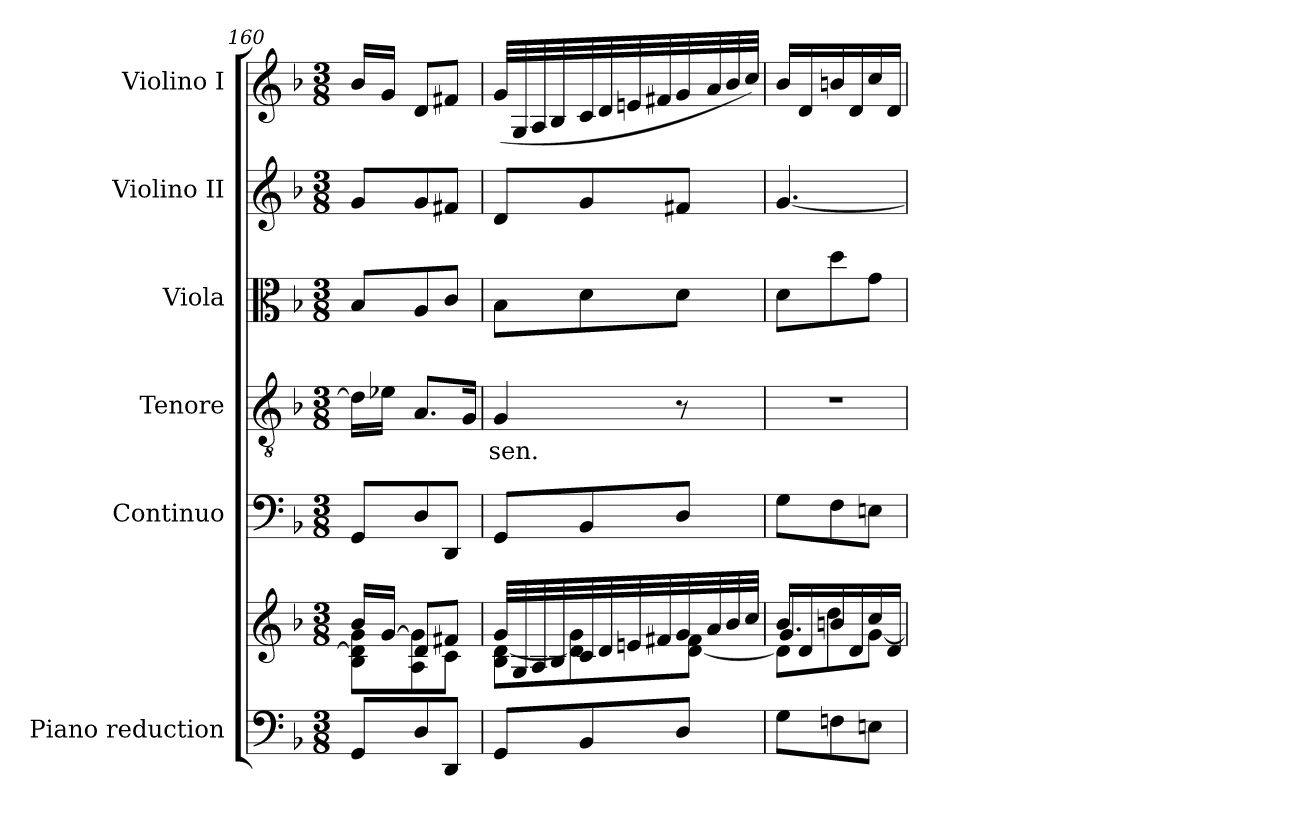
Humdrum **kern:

**kern	**kern	**dynam	**kern	**kern	**text	**kern	**kern	**kern
*part6	*part6	*part6	*part5	*part4	*part4	*part3	*part2	*part1
*staff7	*staff6	*staff6/7	*staff5	*staff4	*staff4	*staff3	*staff2	*staff1
*I"Piano reduction	*	*	*I"Continuo	*I"Tenore	*	*I"Viola	*I"Violino II	*I"Violino I
*I'Pno	*	*	*	*	*	*I'Vla	*I'Vln	*I'Vln
*clefF4	*clefG2	*	*clefF4	*clefGv2	*	*clefC3	*clefG2	*clefG2
*k[b-]	*k[b-]	*	*k[b-]	*k[b-]	*	*k[b-]	*k[b-]	*k[b-]
*M3/8	*M3/8	*	*M3/8	*M3/8	*	*M3/8	*M3/8	*M3/8
=160	=160	=160	=160	=160	=160	=160	=160	=160
*	*^	*	*	*	*	*	*	*
8GG/L	16b-/LL	8B-\ 8d\] 8g\L	.	8GG/L	16d\LL]	.	8B-/L	8g/L	16b-/LL
.	[16g/JJ	.	.	.	16e-X\JJ	.	.	.	16g/JJ
8D/	8d/L	8A\ 8g\]	.	8D/	8.A/L	.	8A/	8g/	8d/L
8DD/J	8f#X/J	8c\J	.	8DD/J	.	.	8c/J	8f#X/J	8f#X/J
.	.	.	.	.	16G/Jk	.	.	.	.
=161	=161	=161	=161	=161	=161	=161	=161	=161	=161
!	!	!	!	!	!	!LO:LY:b	!	!	!
8GG/L	32g/LLL	8B-\ [8d\L	.	8GG/L	4G/	-sen.	8B-\L	8d/L	(<32g/LLL
!	!	!	!LO:DY:b	!	!	!	!	!	!
!	!	!	!LO:DY:n=1:b	!	!	!	!	!	!
!	!	!	!LO:DY:n=2:b	!	!	!	!	!	!
.	32G/	.	other-dynamics f other-dynamics	.	.	.	.	.	32G/
.	32A/	.	.	.	.	.	.	.	32A/
.	32B-/	.	.	.	.	.	.	.	32B-/
8BB-/	32c/	8d\] 8g\	.	8BB-/	.	.	8d\	8g/	32c/
.	32d/	.	.	.	.	.	.	.	32d/
.	32en/	.	.	.	.	.	.	.	32en/
.	32f#X/	.	.	.	.	.	.	.	32f#X/
8D/J	32g/	[8d\ 8f#\J	.	8D/J	8r	.	8d\J	8f#X/J	32g/
.	32a/	.	.	.	.	.	.	.	32a/
.	32b-/	.	.	.	.	.	.	.	32b-/
.	32cc/JJJ	.	.	.	.	.	.	.	32cc/JJJ)
=162	=162	=162	=162	=162	=162	=162	=162	=162	=162
*	*	*^	*	*	*	*	*	*	*
8G\L	16b-/LL	8d\L]	4.g/	.	8G\L	4.r	.	8d\L	[4.g/	16b-/LL
.	16d/	.	.	.	.	.	.	.	.	16d/
8Fn\	16bn/	8dd\	.	.	8F\	.	.	8dd\	.	16bn/
.	16d/	.	.	.	.	.	.	.	.	16d/
8En\J	16cc/	[8g\J	.	.	8En\J	.	.	8g\J	.	16cc/
.	16d/JJ	.	.	.	.	.	.	.	.	16d/JJ
*	*v	*v	*v	*	*	*	*	*	*	*
=	=	=	=	=	=	=	=	=
*-	*-	*-	*-	*-	*-	*-	*-	*-
